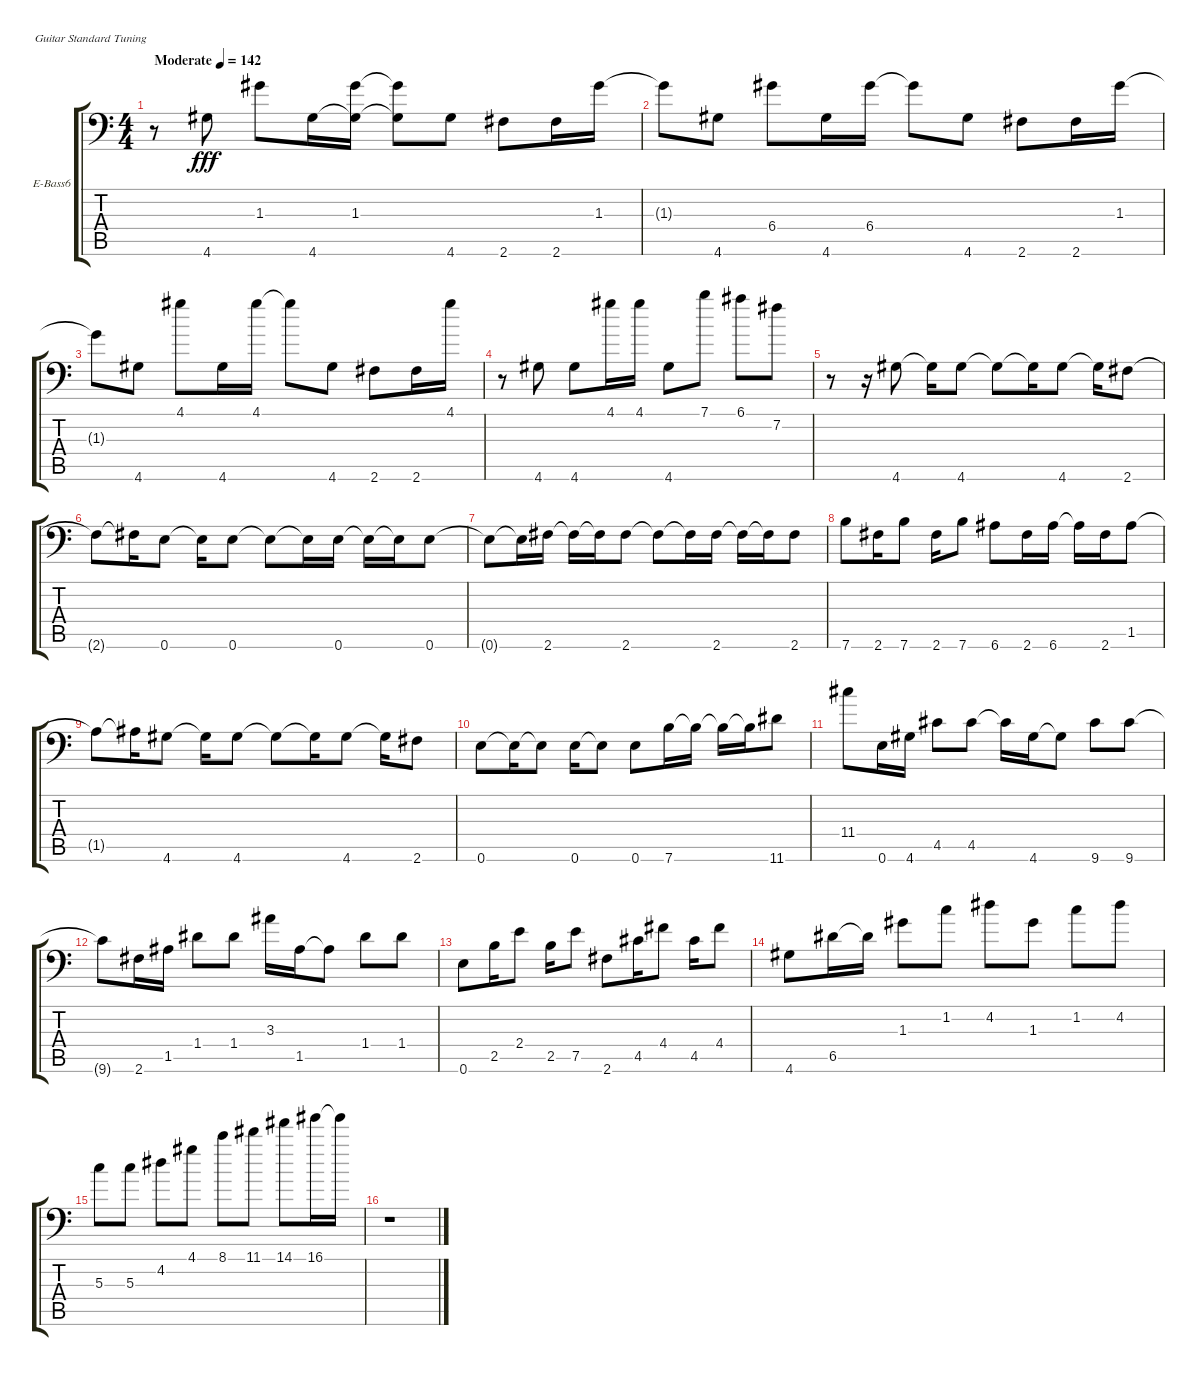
\bracketExtendMode groupsimilarinstruments
\firstSystemTrackNameOrientation horizontal
\otherSystemsTrackNameOrientation horizontal
\track ("Electric Bass" "E-Bass6") {solo instrument electricbassfinger}
\staff {score tabs}
\tuning (E4 B3 G3 D3 A2 E2)
\ts (4 4)
\beaming (8 2 2 2 2)
\tempo (142 "Moderate")
\clef f4
\ks c
r.8{dy fff instrument electricbassfinger} 4.6.8 1.3.8 4.6.16 (1.3 4.6{t}).16 (1.3{t} 4.6{t}).8 4.6.8 2.6.8 2.6.16 1.3.16 |
1.3{t}.8 4.6.8 6.4.8 4.6.16 6.4.16 6.4{t}.8 4.6.8 2.6.8 2.6.16 1.3.16 |
1.3{t}.8 4.6.8 4.1.8 4.6.16 4.1.16 4.1{t}.8 4.6.8 2.6.8 2.6.16 4.1.16 |
r.8 4.6.8 4.6.8 4.1.16 4.1.16 4.6.8 7.1.8 6.1.8 7.2.8 |
r.8 r.16 4.6.8 4.6{t}.16 4.6.8 4.6{t}.8 4.6{t}.16 4.6.8 4.6{t}.16 2.6.8 |
2.6{t}.8 2.6{t}.16 0.6.8 0.6{t}.16 0.6.8 0.6{t}.8 0.6{t}.16 0.6.16 0.6{t}.16 0.6{t}.16 0.6.8 |
0.6{t}.8 0.6{t}.16 2.6.16 2.6{t}.16 2.6{t}.16 2.6.8 2.6{t}.8 2.6{t}.16 2.6.16 2.6{t}.16 2.6{t}.16 2.6.8 |
7.6.8 2.6.16 7.6.8 2.6.16 7.6.8 6.6.8 2.6.16 6.6.16 6.6{t}.16 2.6.16 1.5.8 |
1.5{t}.8 1.5{t}.16 4.6.8 4.6{t}.16 4.6.8 4.6{t}.8 4.6{t}.16 4.6.8 4.6{t}.16 2.6.8 |
0.6.8 0.6{t}.16 0.6{t}.8 0.6.16 0.6{t}.8 0.6.8 7.6.16 7.6{t}.16 7.6{t}.16 7.6{t}.16 11.6.8 |
11.4.8 0.6.16 4.6.16 4.5.8 4.5.8 4.5{t}.16 4.6.16 4.6{t}.8 9.6.8 9.6.8 |
9.6{t}.8 2.6.16 1.5.16 1.4.8 1.4.8 3.3.16 1.5.16 1.5{t}.8 1.4.8 1.4.8 |
0.6.8 2.5.16 2.4.8 2.5.16 7.5.8 2.6.8 4.5.16 4.4.8 4.5.16 4.4.8 |
4.6.8 6.5.16 6.5{t}.16 1.3.8 1.2.8 4.2.8 1.3.8 1.2.8 4.2.8 |
5.3.8 5.3.8 4.2.8 4.1.8 8.1.8 11.1.8 14.1.8 16.1.16 16.1{t}.16 |
r.1
